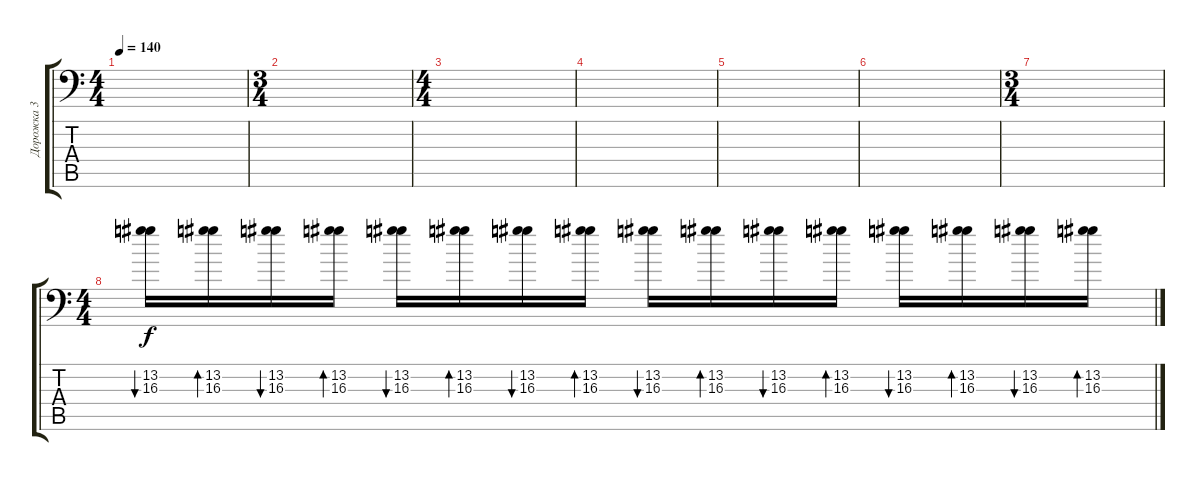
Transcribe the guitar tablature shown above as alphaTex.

\track ("Дорожка 3" "Дорожка 3") {instrument overdrivenguitar}
\staff {score tabs}
\tuning (C4 G3 Eb3 Bb2 F2 G1) {hide}
\ts (4 4)
\tempo 140
\clef f4
\ks c
|
\ts (3 4)
|
\ts (4 4)
|
|
|
|
\ts (3 4)
|
\ts (4 4)
(13.2 16.3).16{bu 60} (13.2 16.3).16{bd 60} (13.2 16.3).16{bu 60} (13.2 16.3).16{bd 60} (13.2 16.3).16{bu 60} (13.2 16.3).16{bd 60} (13.2 16.3).16{bu 60} (13.2 16.3).16{bd 60} (13.2 16.3).16{bu 60} (13.2 16.3).16{bd 60} (13.2 16.3).16{bu 60} (13.2 16.3).16{bd 60} (13.2 16.3).16{bu 60} (13.2 16.3).16{bd 60} (13.2 16.3).16{bu 60} (13.2 16.3).16{bd 60}
